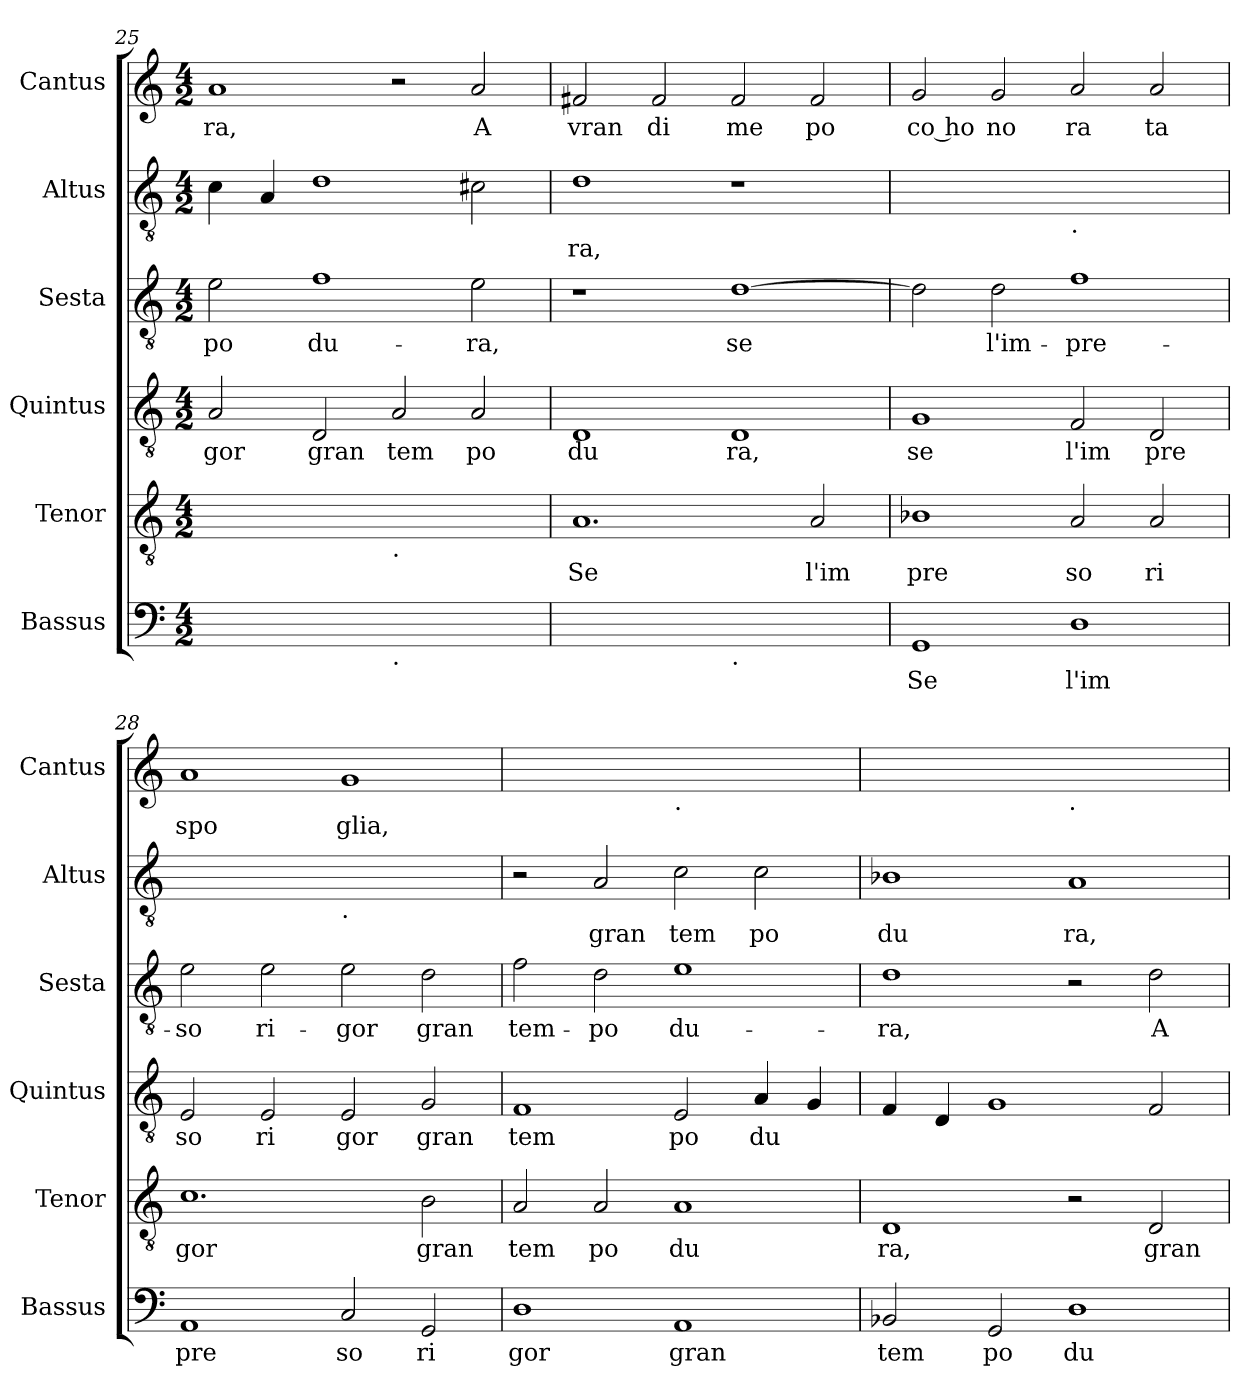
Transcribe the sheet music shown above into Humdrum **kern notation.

**kern	**text	**kern	**text	**kern	**text	**kern	**text	**kern	**text	**kern	**text
*part6	*part6	*part5	*part5	*part4	*part4	*part3	*part3	*part2	*part2	*part1	*part1
*staff6	*staff6	*staff5	*staff5	*staff4	*staff4	*staff3	*staff3	*staff2	*staff2	*staff1	*staff1
*I"Bassus	*	*I"Tenor	*	*I"Quintus	*	*I"Sesta	*	*I"Altus	*	*I"Cantus	*
*I'Bassus	*	*I'Tenor	*	*I'Quintus	*	*I'Sesta	*	*I'Altus	*	*I'Cantus	*
*clefF4	*	*clefGv2	*	*clefGv2	*	*clefGv2	*	*clefGv2	*	*clefG2	*
*k[]	*	*k[]	*	*k[]	*	*k[]	*	*k[]	*	*k[]	*
*M4/2	*	*M4/2	*	*M4/2	*	*M4/2	*	*M4/2	*	*M4/2	*
=25	=25	=25	=25	=25	=25	=25	=25	=25	=25	=25	=25
!	!	!	!	!	!LO:LY:b	!	!LO:LY:b	!	!	!	!LO:LY:b
*^	*	*^	*	*	*	*	*	*	*	*	*
0ryy	1ryy	.	0ryy	1ryy	.	2A/	gor	2e\	-po	4c\	.	1a	ra,
.	.	.	.	.	.	.	.	.	.	4A/	.	.	.
!	!	!	!	!	!	!	!LO:LY:b	!	!LO:LY:b	!	!	!	!
.	.	.	.	.	.	2D/	gran	1f	du-	1d	.	.	.
!	!	!	!	!LO:TX:b:t=.	!	!	!	!	!	!	!	!	!
!	!LO:TX:b:t=.	!	!	!	!	!	!	!	!	!	!	!	!
!	!	!	!	!	!	!	!LO:LY:b	!	!	!	!	!	!
.	1ryy	.	.	1ryy	.	2A/	tem	.	.	.	.	2r	.
!	!	!	!	!	!	!	!LO:LY:b	!	!LO:LY:b	!	!	!	!LO:LY:b
.	.	.	.	.	.	2A/	po	2e\	-ra,	2c#X\	.	2a/	A
=26	=26	=26	=26	=26	=26	=26	=26	=26	=26	=26	=26	=26	=26
!	!	!	!	!	!LO:LY:b	!	!LO:LY:b	!	!	!	!LO:LY:b	!	!LO:LY:b
*	*	*	*v	*v	*	*	*	*	*	*	*	*	*
0ryy	1ryy	.	1.A	Se	1D	du	1r	.	1d	ra,	2f#X/	vran
!	!	!	!	!	!	!	!	!	!	!	!	!LO:LY:b
.	.	.	.	.	.	.	.	.	.	.	2f#/	di
!	!LO:TX:b:t=.	!	!	!	!	!	!	!	!	!	!	!
!	!	!	!	!	!	!LO:LY:b	!	!LO:LY:b	!	!	!	!LO:LY:b
.	1ryy	.	.	.	1D	ra,	[1d	se	1r	.	2f#/	me
!	!	!	!	!LO:LY:b	!	!	!	!	!	!	!	!LO:LY:b
.	.	.	2A/	l'im	.	.	.	.	.	.	2f#/	po
=27	=27	=27	=27	=27	=27	=27	=27	=27	=27	=27	=27	=27
!	!	!LO:LY:b	!	!LO:LY:b	!	!LO:LY:b	!	!	!	!	!	!LO:LY:b
*v	*v	*	*	*	*	*	*	*	*^	*	*	*
1GG	Se	1B-X	pre	1G	se	2d\]	.	0ryy	1ryy	.	2g/	co ho
!	!	!	!	!	!	!	!LO:LY:b	!	!	!	!	!LO:LY:b
.	.	.	.	.	.	2d\	l'im-	.	.	.	2g/	no
!	!	!	!	!	!	!	!	!	!LO:TX:b:t=.	!	!	!
!	!LO:LY:b	!	!LO:LY:b	!	!LO:LY:b	!	!LO:LY:b	!	!	!	!	!LO:LY:b
1D	l'im	2A/	so	2F/	l'im	1f	-pre-	.	1ryy	.	2a/	ra
!	!	!	!LO:LY:b	!	!LO:LY:b	!	!	!	!	!	!	!LO:LY:b
.	.	2A/	ri	2D/	pre	.	.	.	.	.	2a/	ta
=28	=28	=28	=28	=28	=28	=28	=28	=28	=28	=28	=28	=28
!	!LO:LY:b	!	!LO:LY:b	!	!LO:LY:b	!	!LO:LY:b	!	!	!	!	!LO:LY:b
1AA	pre	1.c	gor	2E/	so	2e\	-so	0ryy	1ryy	.	1a	spo
!	!	!	!	!	!LO:LY:b	!	!LO:LY:b	!	!	!	!	!
.	.	.	.	2E/	ri	2e\	ri-	.	.	.	.	.
!	!	!	!	!	!	!	!	!	!LO:TX:b:t=.	!	!	!
!	!LO:LY:b	!	!	!	!LO:LY:b	!	!LO:LY:b	!	!	!	!	!LO:LY:b
2C/	so	.	.	2E/	gor	2e\	-gor	.	1ryy	.	1g	glia,
!	!LO:LY:b	!	!LO:LY:b	!	!LO:LY:b	!	!LO:LY:b	!	!	!	!	!
2GG/	ri	2B\	gran	2G/	gran	2d\	gran	.	.	.	.	.
=29	=29	=29	=29	=29	=29	=29	=29	=29	=29	=29	=29	=29
!	!LO:LY:b	!	!LO:LY:b	!	!LO:LY:b	!	!LO:LY:b	!	!	!	!	!
*	*	*	*	*	*	*	*	*v	*v	*	*^	*
1D	gor	2A/	tem	1F	tem	2f\	tem-	2r	.	0ryy	1ryy	.
!	!	!	!LO:LY:b	!	!	!	!LO:LY:b	!	!LO:LY:b	!	!	!
.	.	2A/	po	.	.	2d\	-po	2A/	gran	.	.	.
!	!	!	!	!	!	!	!	!	!	!	!LO:TX:b:t=.	!
!	!LO:LY:b	!	!LO:LY:b	!	!LO:LY:b	!	!LO:LY:b	!	!LO:LY:b	!	!	!
1AA	gran	1A	du	2E/	po	1e	du-	2c\	tem	.	1ryy	.
!	!	!	!	!	!LO:LY:b	!	!	!	!LO:LY:b	!	!	!
.	.	.	.	4A/	du	.	.	2c\	po	.	.	.
.	.	.	.	4G/	.	.	.	.	.	.	.	.
=30	=30	=30	=30	=30	=30	=30	=30	=30	=30	=30	=30	=30
!	!LO:LY:b	!	!LO:LY:b	!	!	!	!LO:LY:b	!	!LO:LY:b	!	!	!
2BB-X/	tem	1D	ra,	4F/	.	1d	-ra,	1B-X	du	0ryy	1ryy	.
.	.	.	.	4D/	.	.	.	.	.	.	.	.
!	!LO:LY:b	!	!	!	!	!	!	!	!	!	!	!
2GG/	po	.	.	1G	.	.	.	.	.	.	.	.
!	!	!	!	!	!	!	!	!	!	!	!LO:TX:b:t=.	!
!	!LO:LY:b	!	!	!	!	!	!	!	!LO:LY:b	!	!	!
1D	du	2r	.	.	.	2r	.	1A	ra,	.	1ryy	.
!	!	!	!LO:LY:b	!	!	!	!LO:LY:b	!	!	!	!	!
.	.	2D/	gran	2F/	.	2d\	A	.	.	.	.	.
*	*	*	*	*	*	*	*	*	*	*v	*v	*
=	=	=	=	=	=	=	=	=	=	=	=
*-	*-	*-	*-	*-	*-	*-	*-	*-	*-	*-	*-
